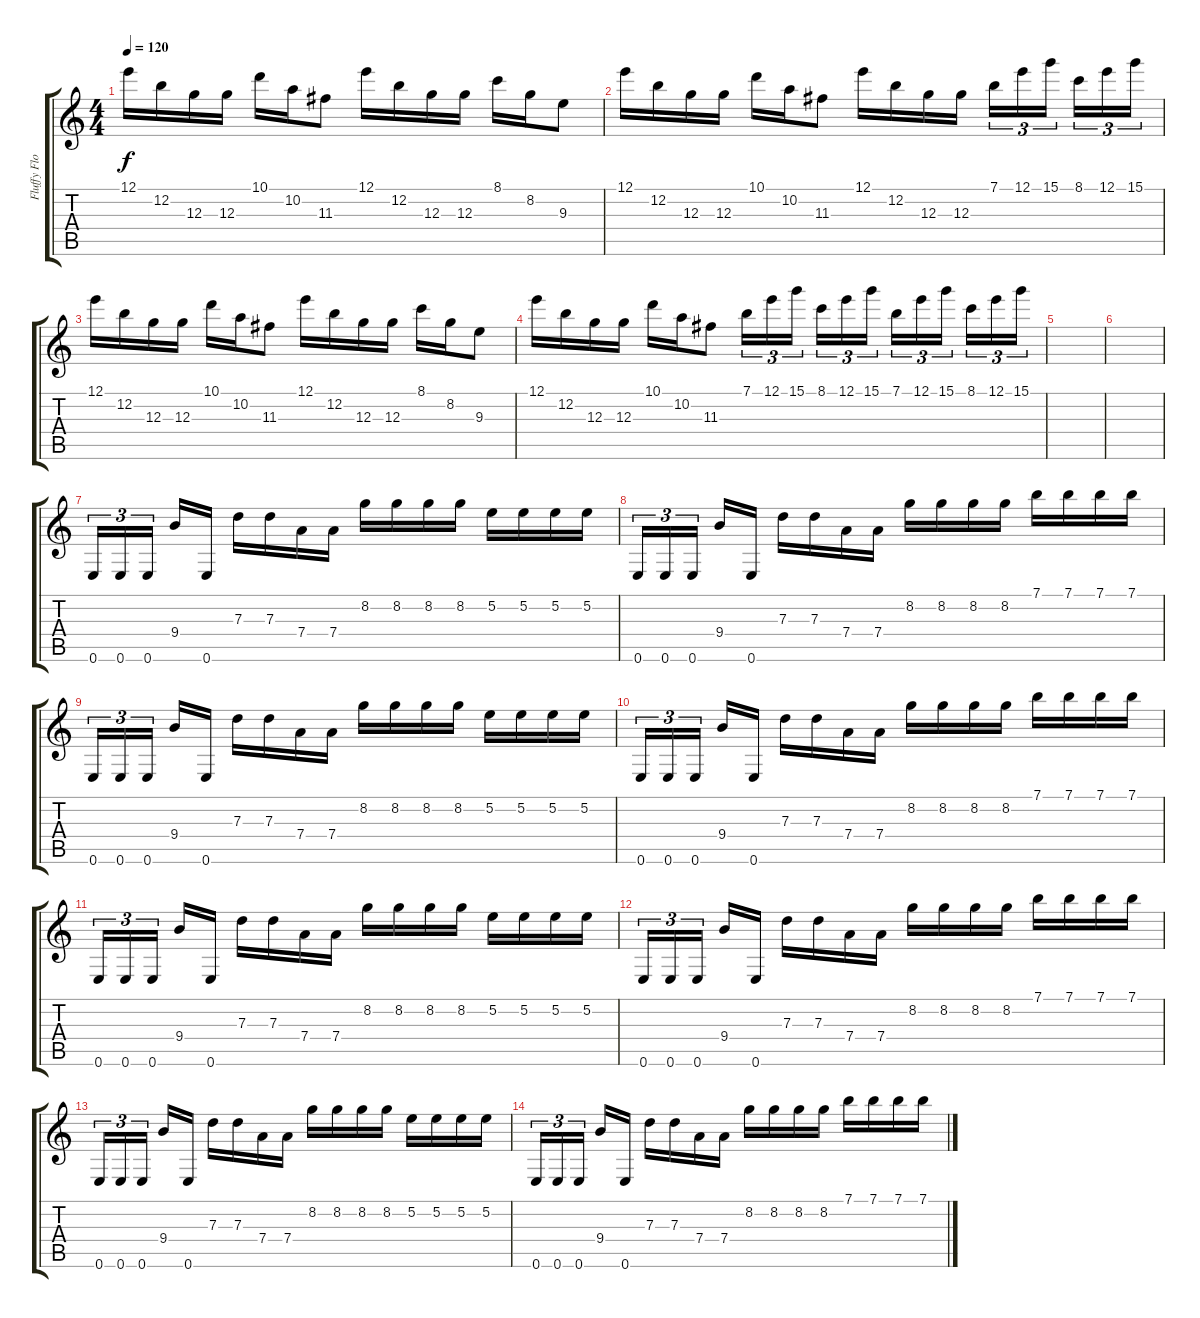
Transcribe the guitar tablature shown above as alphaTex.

\track ("Fluffy Floyd" "Fluffy Flo") {instrument distortionguitar}
\staff {score tabs}
\tuning (E4 B3 G3 D3 A2 E2) {hide}
\ts (4 4)
\tempo 120
\clef g2
\ks c
12.1.16{dy f} 12.2.16 12.3.16 12.3.16 10.1.16 10.2.16 11.3.8 12.1.16 12.2.16 12.3.16 12.3.16 8.1.16 8.2.16 9.3.8 |
12.1.16 12.2.16 12.3.16 12.3.16 10.1.16 10.2.16 11.3.8 12.1.16 12.2.16 12.3.16 12.3.16 7.1.16{tu (3 2)} 12.1.16{tu (3 2)} 15.1.16{tu (3 2)} 8.1.16{tu (3 2)} 12.1.16{tu (3 2)} 15.1.16{tu (3 2)} |
12.1.16 12.2.16 12.3.16 12.3.16 10.1.16 10.2.16 11.3.8 12.1.16 12.2.16 12.3.16 12.3.16 8.1.16 8.2.16 9.3.8 |
12.1.16 12.2.16 12.3.16 12.3.16 10.1.16 10.2.16 11.3.8 7.1.16{tu (3 2)} 12.1.16{tu (3 2)} 15.1.16{tu (3 2)} 8.1.16{tu (3 2)} 12.1.16{tu (3 2)} 15.1.16{tu (3 2)} 7.1.16{tu (3 2)} 12.1.16{tu (3 2)} 15.1.16{tu (3 2)} 8.1.16{tu (3 2)} 12.1.16{tu (3 2)} 15.1.16{tu (3 2)} |
|
|
0.6.16{tu (3 2)} 0.6.16{tu (3 2)} 0.6.16{tu (3 2)} 9.4.16 0.6.16 7.3.16 7.3.16 7.4.16 7.4.16 8.2.16 8.2.16 8.2.16 8.2.16 5.2.16 5.2.16 5.2.16 5.2.16 |
0.6.16{tu (3 2)} 0.6.16{tu (3 2)} 0.6.16{tu (3 2)} 9.4.16 0.6.16 7.3.16 7.3.16 7.4.16 7.4.16 8.2.16 8.2.16 8.2.16 8.2.16 7.1.16 7.1.16 7.1.16 7.1.16 |
0.6.16{tu (3 2)} 0.6.16{tu (3 2)} 0.6.16{tu (3 2)} 9.4.16 0.6.16 7.3.16 7.3.16 7.4.16 7.4.16 8.2.16 8.2.16 8.2.16 8.2.16 5.2.16 5.2.16 5.2.16 5.2.16 |
0.6.16{tu (3 2)} 0.6.16{tu (3 2)} 0.6.16{tu (3 2)} 9.4.16 0.6.16 7.3.16 7.3.16 7.4.16 7.4.16 8.2.16 8.2.16 8.2.16 8.2.16 7.1.16 7.1.16 7.1.16 7.1.16 |
0.6.16{tu (3 2)} 0.6.16{tu (3 2)} 0.6.16{tu (3 2)} 9.4.16 0.6.16 7.3.16 7.3.16 7.4.16 7.4.16 8.2.16 8.2.16 8.2.16 8.2.16 5.2.16 5.2.16 5.2.16 5.2.16 |
0.6.16{tu (3 2)} 0.6.16{tu (3 2)} 0.6.16{tu (3 2)} 9.4.16 0.6.16 7.3.16 7.3.16 7.4.16 7.4.16 8.2.16 8.2.16 8.2.16 8.2.16 7.1.16 7.1.16 7.1.16 7.1.16 |
0.6.16{tu (3 2)} 0.6.16{tu (3 2)} 0.6.16{tu (3 2)} 9.4.16 0.6.16 7.3.16 7.3.16 7.4.16 7.4.16 8.2.16 8.2.16 8.2.16 8.2.16 5.2.16 5.2.16 5.2.16 5.2.16 |
0.6.16{tu (3 2)} 0.6.16{tu (3 2)} 0.6.16{tu (3 2)} 9.4.16 0.6.16 7.3.16 7.3.16 7.4.16 7.4.16 8.2.16 8.2.16 8.2.16 8.2.16 7.1.16 7.1.16 7.1.16 7.1.16
